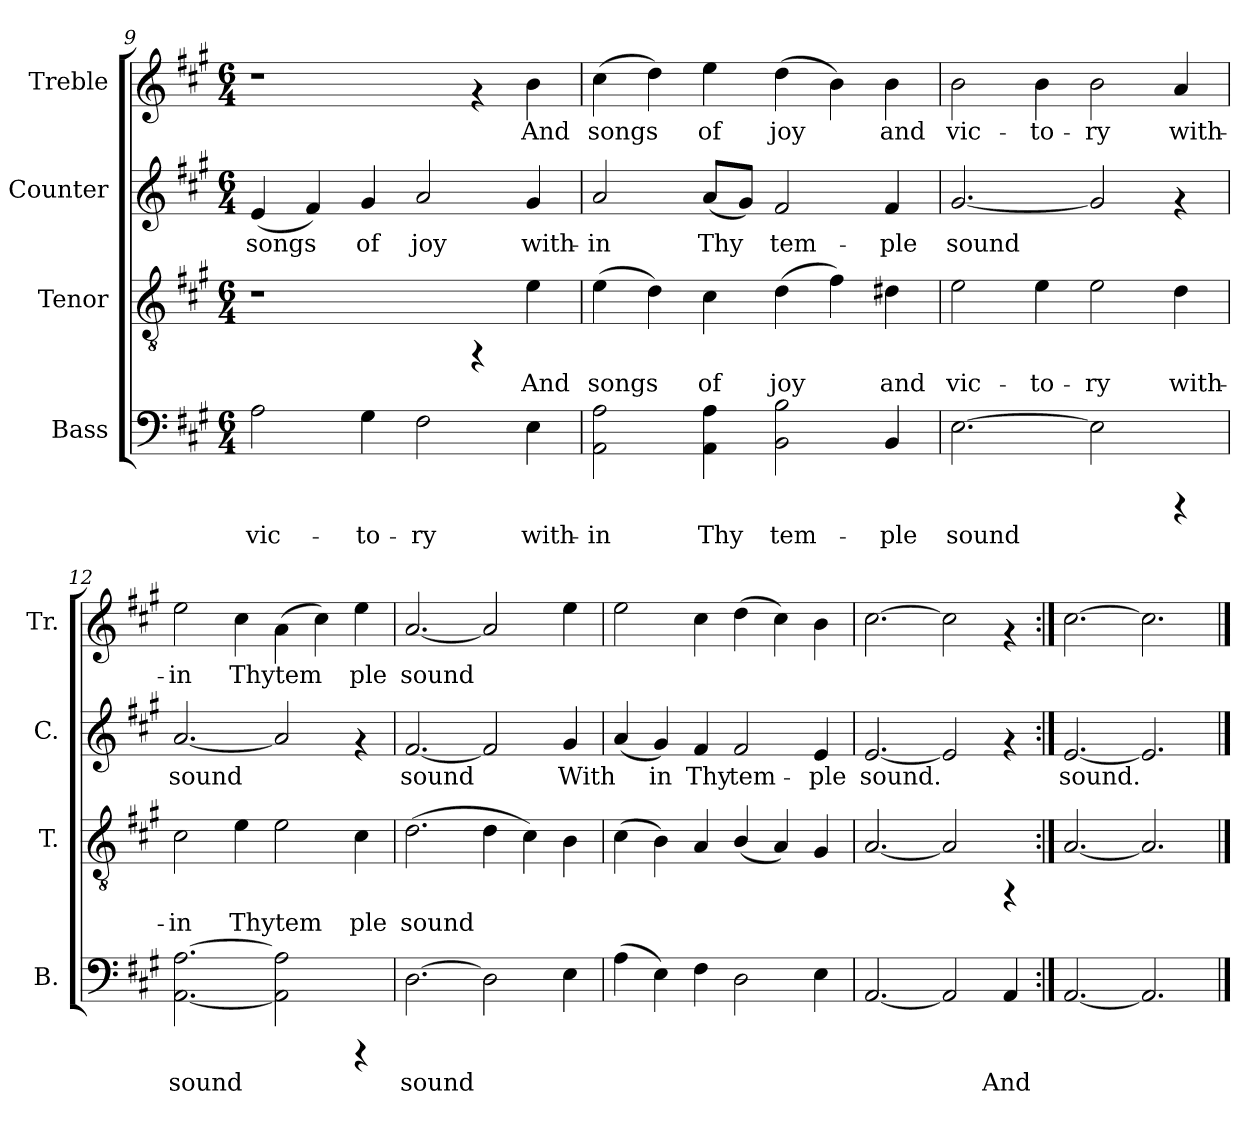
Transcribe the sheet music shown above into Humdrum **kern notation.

**kern	**text	**kern	**text	**kern	**text	**kern	**text
*part4	*part4	*part3	*part3	*part2	*part2	*part1	*part1
*staff4	*staff4	*staff3	*staff3	*staff2	*staff2	*staff1	*staff1
*I"Bass	*	*I"Tenor	*	*I"Counter	*	*I"Treble	*
*I'B.	*	*I'T.	*	*I'C.	*	*I'Tr.	*
!!LO:PB:g=z
*clefF4	*	*clefGv2	*	*clefG2	*	*clefG2	*
*k[f#c#g#]	*	*k[f#c#g#]	*	*k[f#c#g#]	*	*k[f#c#g#]	*
*A:	*	*A:	*	*A:	*	*A:	*
*M6/4	*	*M6/4	*	*M6/4	*	*M6/4	*
=9	=9	=9	=9	=9	=9	=9	=9
!	!LO:LY:b:rj	!	!	!	!LO:LY:b	!	!
2A\	vic-	1r	.	(<4e/	songs	1r	.
!	!	!	!	!	!LO:LY:b	!	!
.	.	.	.	4f#/)	.	.	.
!	!LO:LY:b:rj	!	!	!	!LO:LY:b	!	!
4G#\	-to-	.	.	4g#/	of	.	.
!	!LO:LY:b:rj	!	!	!	!LO:LY:b	!	!
2F#\	-ry	.	.	2a/	joy	.	.
.	.	4rFF	.	.	.	4rf	.
!	!LO:LY:b:rj	!	!LO:LY:b:rj	!	!LO:LY:b	!	!LO:LY:b:rj
4E\	with-	4e\	And	4g#/	with-	4b\	And
=10	=10	=10	=10	=10	=10	=10	=10
!	!LO:LY:b:rj	!	!LO:LY:b:rj	!	!LO:LY:b	!	!LO:LY:b:rj
2A\ 2AA\	-in	(>4e\	songs	2a/	-in	(>4cc#>\	songs
!	!	!	!LO:LY:b:rj	!	!	!	!LO:LY:b:rj
.	.	4d\)	.	.	.	4dd\)	.
!	!LO:LY:b:rj	!	!LO:LY:b:rj	!	!LO:LY:b	!	!LO:LY:b:rj
4AA\ 4A\	Thy	4c#\	of	(<8a/L	Thy	4ee\	of
!	!	!	!	!	!LO:LY:b	!	!
.	.	.	.	8g#/J)	.	.	.
!	!LO:LY:b:rj	!	!LO:LY:b:rj	!	!LO:LY:b	!	!LO:LY:b:rj
2B\ 2BB\	tem-	(>4d\	joy	2f#/	tem-	(>4dd\	joy
!	!	!	!LO:LY:b:rj	!	!	!	!LO:LY:b:rj
.	.	4f#\)	.	.	.	4b\)	.
!	!LO:LY:b:rj	!	!LO:LY:b:rj	!	!LO:LY:b	!	!LO:LY:b:rj
4BB/	-ple	4d#X\	and	4f#/	-ple	4b\	and
=11	=11	=11	=11	=11	=11	=11	=11
!	!LO:LY:b:rj	!	!LO:LY:b:rj	!	!LO:LY:b	!	!LO:LY:b:rj
[>2.E\	sound	2e\	vic-	[<2.g#/	sound	2b\	vic-
!	!	!	!LO:LY:b:rj	!	!	!	!LO:LY:b:rj
.	.	4e\	-to-	.	.	4b\	-to-
!	!LO:LY:b:rj	!	!LO:LY:b:rj	!	!LO:LY:b	!	!LO:LY:b:rj
2E\]	.	2e\	-ry	2g#/]	.	2b\	-ry
!	!	!	!LO:LY:b:rj	!	!	!	!LO:LY:b:rj
4rCCC	.	4d\	with-	4rf	.	4a/	with-
=12	=12	=12	=12	=12	=12	=12	=12
!	!LO:LY:b:rj	!	!LO:LY:b:rj	!	!LO:LY:b	!	!LO:LY:b:rj
[<2.AA\ [>2.A\	sound	2c#\	-in	[<2.a/	sound	2ee\	-in
!	!	!	!LO:LY:b:rj	!	!	!	!LO:LY:b:rj
.	.	4e\	Thytem-	.	.	4cc#\	Thytem-
!	!LO:LY:b:rj	!	!LO:LY:b:rj	!	!LO:LY:b	!	!LO:LY:b:rj
2AA\] 2A\]	.	2e\	--	2a/]	.	(>4a\	--
!	!	!	!	!	!	!	!LO:LY:b:rj
.	.	.	.	.	.	4cc#\)	--
!	!	!	!LO:LY:b:rj	!	!	!	!LO:LY:b:rj
4rCCC	.	4c#\	-ple	4rf	.	4ee\	-ple
=13	=13	=13	=13	=13	=13	=13	=13
!	!LO:LY:b:rj	!	!LO:LY:b:rj	!	!LO:LY:b	!	!LO:LY:b:rj
[>2.D\	sound	(>2.d\	sound	[<2.f#/	sound	[<2.a/	sound
!	!LO:LY:b:rj	!	!LO:LY:b:rj	!	!LO:LY:b	!	!LO:LY:b:rj
2D\]	.	4d\	.	2f#/]	.	2a/]	.
!	!	!	!LO:LY:b:rj	!	!	!	!
.	.	4c#\)	.	.	.	.	.
!	!LO:LY:b:rj	!	!LO:LY:b:rj	!	!LO:LY:b	!	!LO:LY:b:rj
4E\	.	4B\	.	4g#/	With-	4ee\	.
=14	=14	=14	=14	=14	=14	=14	=14
!	!LO:LY:b:rj	!	!LO:LY:b:rj	!	!LO:LY:b	!	!LO:LY:b:rj
(>4A\	.	(>4c#\	.	(<4a/	--	2ee\	.
!	!LO:LY:b:rj	!	!LO:LY:b:rj	!	!LO:LY:b	!	!
4E\)	.	4B\)	.	4g#/)	-in	.	.
!	!LO:LY:b:rj	!	!LO:LY:b:rj	!	!LO:LY:b	!	!LO:LY:b:rj
4F#\	.	4A/	.	4f#/	Thy	4cc#\	.
!	!LO:LY:b:rj	!	!LO:LY:b:rj	!	!LO:LY:b	!	!LO:LY:b:rj
2D\	.	(<4B/	.	2f#/	tem-	(>4dd\	.
!	!	!	!LO:LY:b:rj	!	!	!	!LO:LY:b:rj
.	.	4A/)	.	.	.	4cc#\)	.
!	!LO:LY:b:rj	!	!LO:LY:b:rj	!	!LO:LY:b	!	!LO:LY:b:rj
4E\	.	4G#/	.	4e/	-ple	4b\	.
=15	=15	=15	=15	=15	=15	=15	=15
!	!LO:LY:b:rj	!	!LO:LY:b:rj	!	!LO:LY:b	!	!LO:LY:b:rj
[<2.AA/	.	[<2.A/	.	[<2.e/	sound.	[>2.cc#>\	.
!	!LO:LY:b:rj	!	!LO:LY:b:rj	!	!LO:LY:b	!	!LO:LY:b:rj
2AA/]	.	2A/]	.	2e/]	.	2cc#\]	.
!	!LO:LY:b:rj	!	!	!	!	!	!
4AA/	And	4rFF	.	4rf	.	4rf	.
=16:|!	=16:|!	=16:|!	=16:|!	=16:|!	=16:|!	=16:|!	=16:|!
!	!LO:LY:b:rj	!	!LO:LY:b:rj	!	!LO:LY:b	!	!LO:LY:b:rj
[<2.AA/	.	[<2.A/	.	[<2.e/	sound.	[>2.cc#\	.
!	!LO:LY:b:rj	!	!LO:LY:b:rj	!	!LO:LY:b	!	!LO:LY:b:rj
2.AA/]	.	2.A/]	.	2.e/]	.	2.cc#\]	.
==	==	==	==	==	==	==	==
*-	*-	*-	*-	*-	*-	*-	*-
